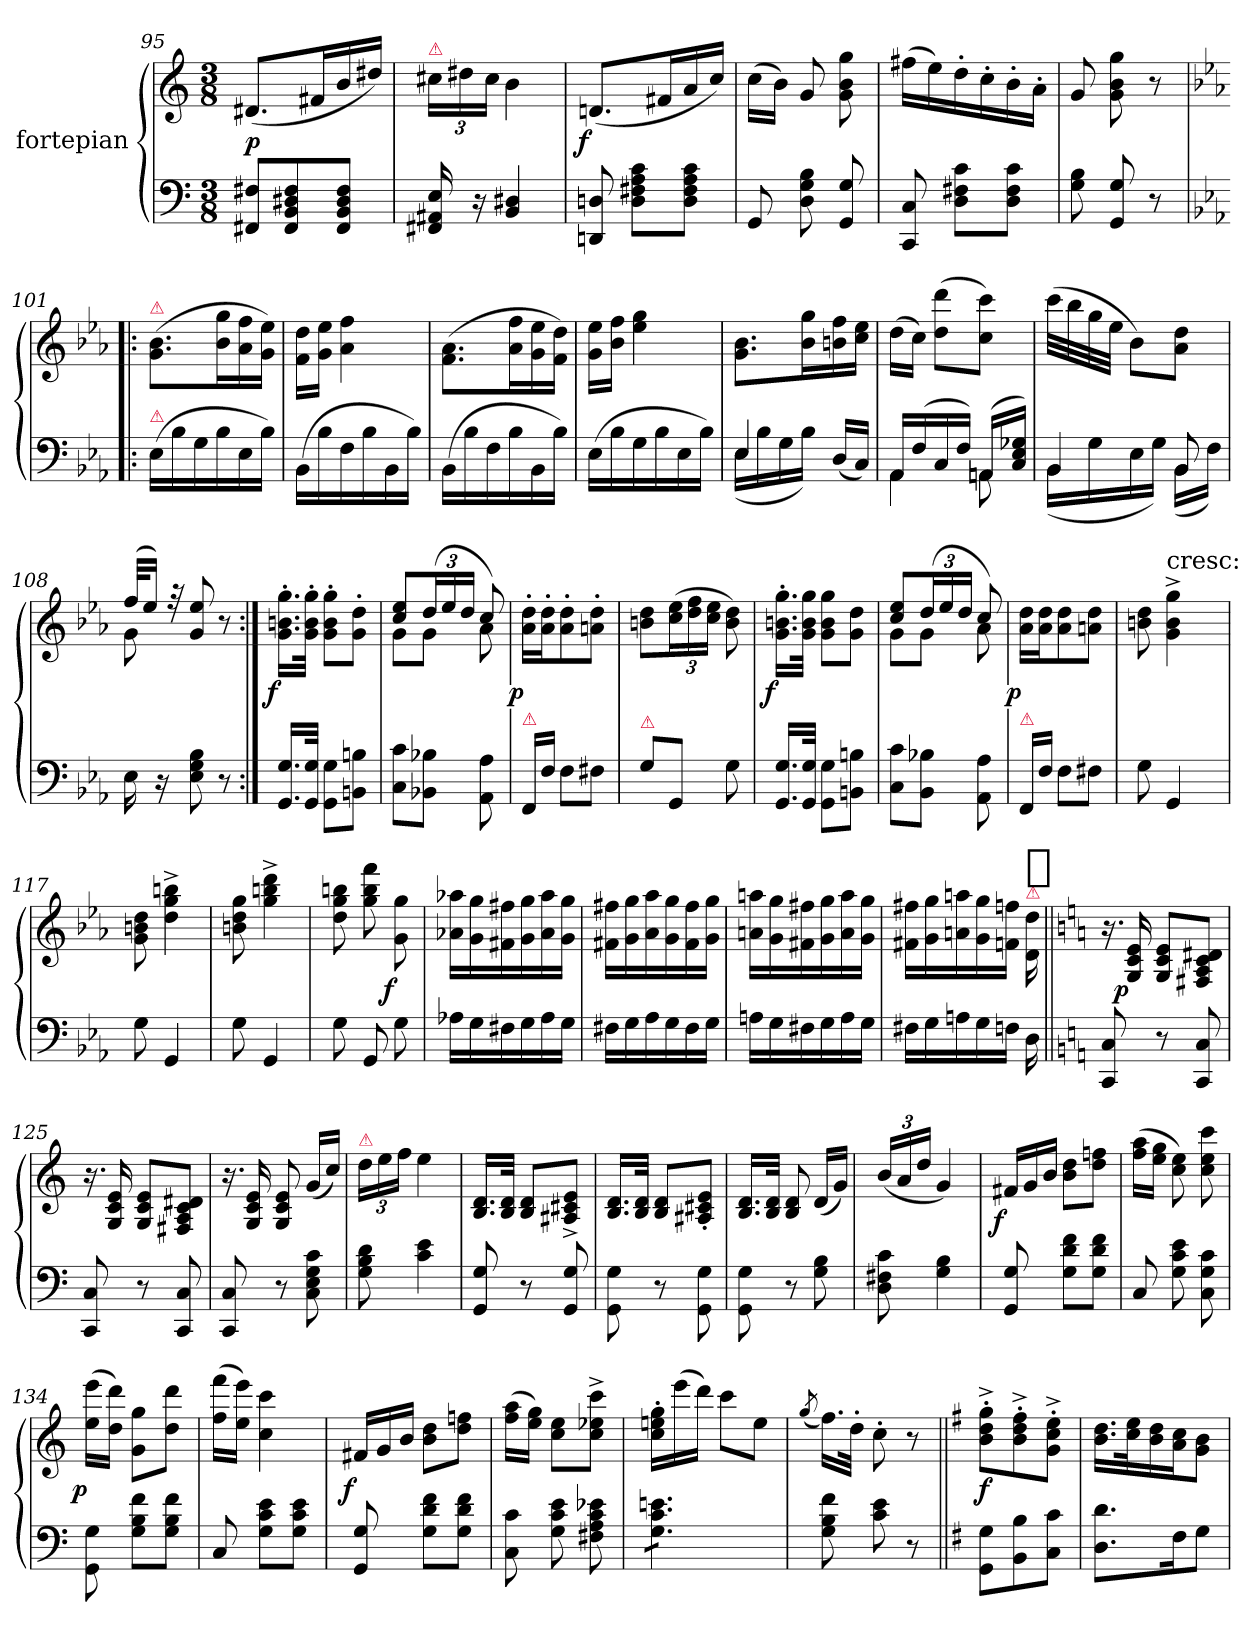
**kern	**kern	**dynam
*part2	*part1	*part1
*staff2	*staff1	*staff1
*I"fortepian	*I"fortepian	*
*clefF4	*clefG2	*
*k[]	*k[]	*
*M3/8	*M3/8	*
=95	=95	=95
8FF#X/ 8F#X/L	(8.d#X/L	p
8FF#/ 8BB/ 8D#X/ 8F#/	.	.
.	16f#X/L	.
8FF#/ 8BB/ 8D#/ 8F#/J	16b/	.
.	16dd#X/JJ)	.
=96	=96	=96
!	!LO:TX:a:color=crimson:t=⚠	!
16FF#X/ 16AA#X/ 16E/	24cc#X\LL	.
.	24dd#X\	.
16r	.	.
.	24cc#\JJ	.
4BB/ 4D#X/	4b\	.
=97	=97	=97
!	!	!LO:DY:rj
8DDn/ 8Dn/	(8.dn/L	f
8D\ 8F#X\ 8A\ 8c\L	.	.
.	16f#X/L	.
8D\ 8F#\ 8A\ 8c\J	16a/	.
.	16cc/JJ)	.
=98	=98	=98
8GG/	(16cc\LL	.
.	16b\JJ)	.
8D\ 8G\ 8B\	8g/	.
8GG/ 8G/	8g\ 8b\ 8gg\	.
=99	=99	=99
8CC/ 8C/	(16ff#X\LL	.
.	16ee\)	.
8D\ 8F#X\ 8c\L	16dd'\	.
.	16cc'\	.
8D\ 8F#\ 8c\J	16b'\	.
.	16a'\JJ	.
=100	=100	=100
8G\ 8B\	8g/	.
8GG/ 8G/	8g\ 8b\ 8gg\	.
8r	8r	.
=101!|:	=101!|:	=101!|:
*k[b-e-a-]	*k[b-e-a-]	*
!	!LO:TX:a:color=crimson:t=⚠	!
!LO:TX:a:color=crimson:t=⚠	!	!
(16E-\LL	(8.g\ 8.b-\L	.
16B-\	.	.
16G\	.	.
16B-\	16b-\ 16gg\L	.
16E-\	16a-\ 16ff\	.
16B-\JJ)	16g\ 16ee-\JJ)	.
=102	=102	=102
(16BB-\LL	16f\ 16dd\LL	.
16B-\	16g\ 16ee-\JJ	.
16F\	4a-\ 4ff\	.
16B-\	.	.
16BB-\	.	.
16B-\JJ)	.	.
=103	=103	=103
(16BB-\LL	(8.f\ 8.a-\L	.
16B-\	.	.
16F\	.	.
16B-\	16a-\ 16ff\L	.
16BB-\	16g\ 16ee-\	.
16B-\JJ)	16f\ 16dd\JJ)	.
=104	=104	=104
(16E-\LL	16g\ 16ee-\LL	.
16B-\	16b-\ 16ff\JJ	.
16G\	4ee-\ 4gg\	.
16B-\	.	.
16E-\	.	.
16B-\JJ)	.	.
=105	=105	=105
*^	*	*
4E-/	(>16E-\LL	8.g\ 8.b-\L	.
.	16B-\	.	.
.	16G\	.	.
.	16B-\JJ)	16b-\ 16gg\L	.
(16D/LL	8ryy	16bn\ 16ff\	.
16C/JJ)	.	16cc\ 16ee-\JJ	.
=106	=106	=106	=106
16AA-/LL	4AA-\	(16dd\LL	.
(<16F/	.	16cc\JJ)	.
16C/	.	(8dd\ 8ddd\L	.
16F/JJ)	.	.	.
(16AAn/LL	8AAn\	8cc\ 8ccc\J)	.
16C/ 16E-/ 16G-X/JJ)	.	.	.
=107	=107	=107	=107
4BB-/	(>16BB-\LL	(32ccc\LLL	.
.	.	32bb-\	.
.	16G\	32gg\	.
.	.	32ee-\JJJ	.
.	16E-\	8b-\L)	.
.	16G\JJ)	.	.
8BB-/	(>16BB-\LL	8a-\ 8dd\J	.
.	16F\JJ)	.	.
*v	*v	*	*
=108	=108	=108
*	*^	*
16E-\	(<32ff/KLL	8g\	.
.	16ee-/JJ)	.	.
16r	.	.	.
.	32r	.	.
8E-\ 8G\ 8B-\	8g/ 8ee-/	8ryy	.
8r	8r	8ryy	.
=109:|!	=109:|!	=109:|!	=109:|!
!	!	!	!LO:DY:rj
*	*v	*v	*
16.GG/ 16.G/LL	16.g'\ 16.bn'\ 16.gg'\LL	f
32GG/ 32G/JJk	32g'\ 32b'\ 32gg'\JJk	.
8GG\ 8G\L	8g'\ 8b'\ 8gg'\L	.
8BBn\ 8Bn\J	8g'\ 8dd'\J	.
=110	=110	=110
*	*^	*
8C\ 8c\L	8cc/ 8ee-/L	8g\L	.
8BB-X\ 8B-X\J	(24dd/L	8g\J	.
.	24ee-/	.	.
.	24dd/JJ	.	.
8AA-\ 8A-\	8cc/)	8a-\	.
=111	=111	=111	=111
!LO:TX:a:color=crimson:t=⚠	!	!	!
!	!	!	!LO:DY:rj
*	*v	*v	*
16FF/LL	16a-'\ 16dd'\LL	p
16F\JJ	16a-'\ 16dd'\J	.
8F\L	8a-'\ 8dd'\	.
8F#X\J	8an'\ 8dd'\J	.
=112	=112	=112
!LO:TX:a:color=crimson:t=⚠	!	!
8G\L	8bn\ 8dd\L	.
8GG/J	(24cc\ 24ee-\L	.
.	24dd\ 24ff\	.
.	24cc\ 24ee-\JJ	.
8G\	8b\ 8dd\)	.
=113	=113	=113
!	!	!LO:DY:rj
16.GG/ 16.G/LL	16.g'\ 16.bn'\ 16.gg'\LL	f
32GG/ 32G/JJk	32g\ 32b\ 32gg\JJk	.
8GG\ 8G\L	8g\ 8b\ 8gg\L	.
8BBn\ 8Bn\J	8g\ 8dd\J	.
=114	=114	=114
*	*^	*
8C\ 8c\L	8cc/ 8ee-/L	8g\L	.
8BB-\ 8B-X\J	(24dd/L	8g\J	.
.	24ee-/	.	.
.	24dd/JJ	.	.
8AA-\ 8A-\	8cc/)	8a-\	.
=115	=115	=115	=115
!LO:TX:a:color=crimson:t=⚠	!	!	!
!	!	!	!LO:DY:rj
*	*v	*v	*
16FF/LL	16a-\ 16dd\LL	p
16F\JJ	16a-\ 16dd\J	.
8F\L	8a-\ 8dd\	.
8F#X\J	8an\ 8dd\J	.
=116	=116	=116
8G\	8bn\ 8dd\	.
!	!LO:TX:t=cresc&colon;	!
4GG/	4g^<\ 4b^<\ 4gg^<\	.
=117	=117	=117
8G\	8g\ 8bn\ 8dd\	.
4GG/	4dd^<\ 4gg^<\ 4bbn^<\	.
=118	=118	=118
8G\	8bn\ 8dd\ 8gg\	.
4GG/	4gg^<\ 4bbn^<\ 4ddd^<\	.
=119	=119	=119
8G\	8dd\ 8gg\ 8bbn\	.
8GG/	8gg\ 8bb\ 8fff\	.
!	!	!LO:DY:rj
8G\	8g\ 8gg\	f
=120	=120	=120
16A-X\LL	16a-X\ 16aa-X\LL	.
16G\	16g\ 16gg\	.
16F#X\	16f#X\ 16ff#X\	.
16G\	16g\ 16gg\	.
16A-\	16a-\ 16aa-\	.
16G\JJ	16g\ 16gg\JJ	.
=121	=121	=121
16F#X\LL	16f#X\ 16ff#X\LL	.
16G\	16g\ 16gg\	.
16A-\	16a-\ 16aa-\	.
16G\	16g\ 16gg\	.
16F#\	16f#\ 16ff#\	.
16G\JJ	16g\ 16gg\JJ	.
=122	=122	=122
16An\LL	16an\ 16aan\LL	.
16G\	16g\ 16gg\	.
16F#X\	16f#X\ 16ff#X\	.
16G\	16g\ 16gg\	.
16A\	16a\ 16aa\	.
16G\JJ	16g\ 16gg\JJ	.
=123	=123	=123
16F#X\LL	16f#X\ 16ff#X\LL	.
16G\	16g\ 16gg\	.
16An\	16an\ 16aan\	.
16G\	16g\ 16gg\	.
16Fn\JJ	16fn\ 16ffn\JJ	.
!	!LO:TX:a:color=crimson:t=⚠	!
!	!LO:TX:a:t=[segno]	!
16D\	16d\ 16dd\	.
=124||	=124||	=124||
*k[]	*k[]	*
8CC/ 8C/	16.r	.
!	!LO:N:vis=16	!LO:DY:rj
.	32G/ 32c/ 32e/	p
8r	8G/ 8c/ 8e/L	.
8CC/ 8C/	8F#X/ 8A/ 8c/ 8d#X/J	.
=125	=125	=125
8CC/ 8C/	16.r	.
!	!LO:N:vis=16	!
.	32G/ 32c/ 32e/	.
8r	8G/ 8c/ 8e/L	.
8CC/ 8C/	8F#X/ 8A/ 8c/ 8d#X/J	.
=126	=126	=126
8CC/ 8C/	16.r	.
!	!LO:N:vis=16	!
.	32G/ 32c/ 32e/	.
8r	8G/ 8c/ 8e/	.
8C\ 8E\ 8G\ 8c\	(16g/LL	.
.	16cc/JJ)	.
=127	=127	=127
!	!LO:TX:a:color=crimson:t=⚠	!
8G\ 8B\ 8d\	24dd\LL	.
.	24ee\	.
.	24ff\JJ	.
4c\ 4e\	4ee\	.
=128	=128	=128
8GG/ 8G/	16.B/ 16.d/LL	.
.	32B/ 32d/JJk	.
8r	8B/ 8d/L	.
8GG/ 8G/	8A#X^/ 8c#X^/ 8e^/J	.
=129	=129	=129
8GG\ 8G\	16.B/ 16.d/LL	.
.	32B/ 32d/JJk	.
8r	8B/ 8d/L	.
8GG\ 8G\	8A#X'/ 8c#X'/ 8e'/J	.
=130	=130	=130
8GG\ 8G\	16.B/ 16.d/LL	.
.	32B/ 32d/JJk	.
8r	8B/ 8d/	.
8G\ 8B\	(16d/LL	.
.	16g/JJ)	.
=131	=131	=131
8D\ 8F#X\ 8c\	(24b/LL	.
.	24a/	.
.	24dd/JJ	.
4G\ 4B\	4g/)	.
=132	=132	=132
*	*Xtuplet	*
!	!	!LO:DY:rj
8GG/ 8G/	24f#X/LL	f
.	24g/	.
.	24b/JJ	.
8G\ 8d\ 8f\L	8b\ 8dd\L	.
8G\ 8d\ 8f\J	8dd\ 8ffn\J	.
=133	=133	=133
8C/	(16ff\ 16aa\LL	.
.	16ee\ 16gg\JJ	.
8G\ 8c\ 8e\	8cc\ 8ee\)	.
8C\ 8G\ 8c\	8cc\ 8ee\ 8ccc\	.
=134	=134	=134
!	!	!LO:DY:rj
8GG\ 8G\	(16ee\ 16eee\LL	p
.	16dd\ 16ddd\JJ)	.
8G\ 8B\ 8f\L	8g\ 8gg\L	.
8G\ 8B\ 8f\J	8dd\ 8ddd\J	.
=135	=135	=135
8C/	(16ff\ 16fff\LL	.
.	16ee\ 16eee\JJ)	.
8G\ 8c\ 8e\L	4cc\ 4ccc\	.
8G\ 8c\ 8e\J	.	.
=136	=136	=136
!	!	!LO:DY:rj
8GG/ 8G/	24f#X/LL	f
.	24g/	.
.	24b/JJ	.
8G\ 8d\ 8f\L	8b\ 8dd\L	.
8G\ 8d\ 8f\J	8dd\ 8ffn\J	.
=137	=137	=137
8C\ 8c\	(16ff\ 16aa\LL	.
.	16ee\ 16gg\JJ)	.
8G\ 8c\ 8e\	8cc\ 8ee\L	.
8F#X\ 8A\ 8c\ 8e-X\	8cc^<\ 8ee-X^<\ 8ccc^<\J	.
=138	=138	=138
*tremolo	*	*
8G\ 8c\ 8en\L	24cc'\ 24een'\ 24gg'\LL	.
.	(24eee\	.
.	24ddd\JJ)	.
8G\ 8c\ 8en\	8ccc\L	.
8G\ 8c\ 8en\J	8ee\J	.
*Xtremolo	*	*
=139	=139	=139
.	(8qgg/	.
8G\ 8B\ 8f\	16.ff\LL)	.
.	32dd'\JJk	.
8c\ 8e\	8cc'\	.
8r	8r	.
=140||	=140||	=140||
*k[f#]	*k[f#]	*
8GG\ 8G\L	8b'^<\ 8dd'^<\ 8gg'^<\L	f
8BB\ 8B\	8b'^<\ 8dd'^<\ 8ff#'^<\	.
8C\ 8c\J	8g'^<\ 8cc'^<\ 8ee'^<\J	.
=141	=141	=141
8.D\ 8.d\L	16.b\ 16.dd\LL	.
.	32cc\ 32ee\K	.
.	16b\ 16dd\	.
16F#\K	16a\ 16cc\J	.
8G\J	8g\ 8b\J	.
=	=	=
*-	*-	*-
